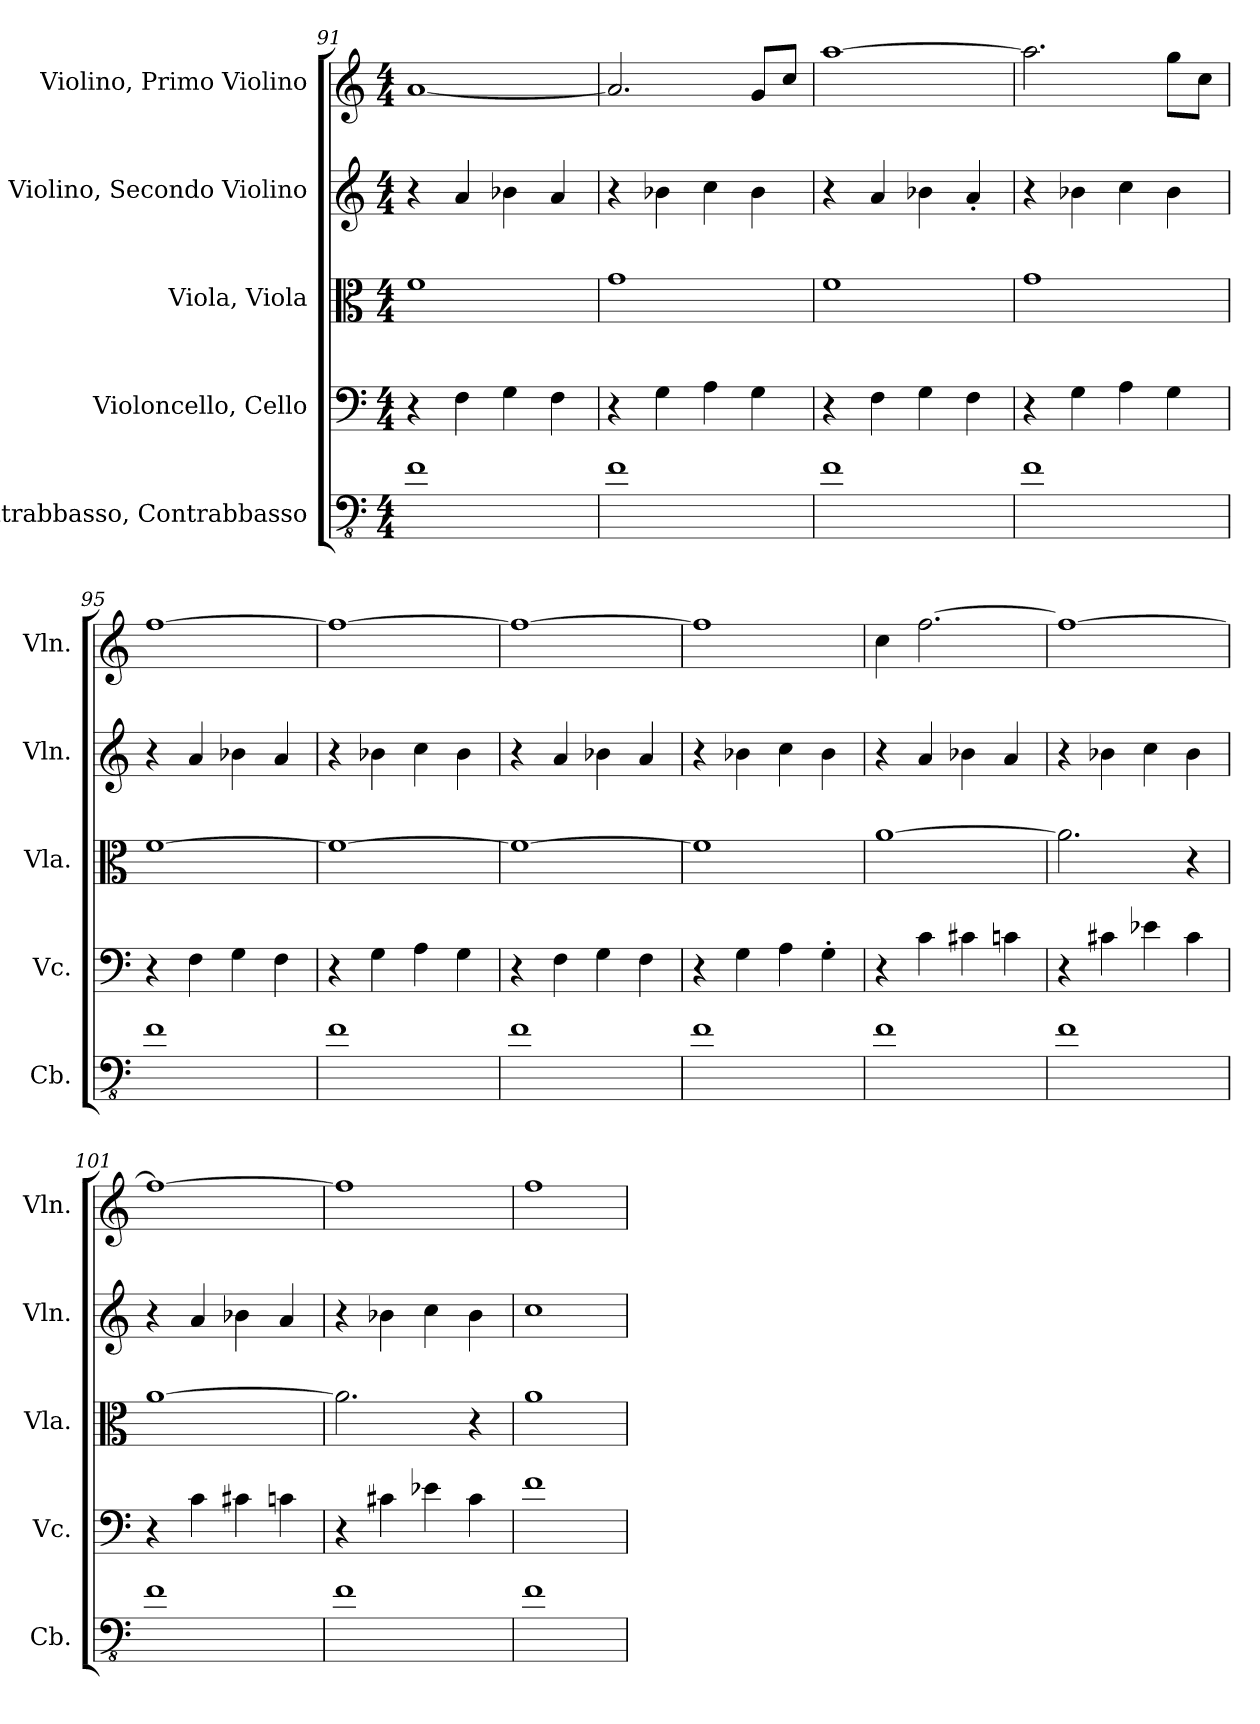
**kern	**kern	**kern	**kern	**kern
*part5	*part4	*part3	*part2	*part1
*staff5	*staff4	*staff3	*staff2	*staff1
*I"Contrabbasso, Contrabbasso	*I"Violoncello, Cello	*I"Viola, Viola	*I"Violino, Secondo Violino	*I"Violino, Primo Violino
*I'Cb.	*I'Vc.	*I'Vla.	*I'Vln.	*I'Vln.
!!LO:PB:g=z
*clefFv4	*clefF4	*clefC3	*clefG2	*clefG2
*ITrd7c12	*	*	*	*
*k[]	*k[]	*k[]	*k[]	*k[]
*M4/4	*M4/4	*M4/4	*M4/4	*M4/4
=91	=91	=91	=91	=91
1FF	4r	1f	4r	[1a
.	4F\	.	4a/	.
.	4G\	.	4b-X\	.
.	4F\	.	4a/	.
=92	=92	=92	=92	=92
1FF	4r	1g	4r	2.a/]
.	4G\	.	4b-X\	.
.	4A\	.	4cc\	.
.	4G\	.	4b-\	8g/L
.	.	.	.	8cc/J
=93	=93	=93	=93	=93
1FF	4r	1f	4r	[1aa
.	4F\	.	4a/	.
.	4G\	.	4b-X\	.
.	4F\	.	4a'/	.
=94	=94	=94	=94	=94
1FF	4r	1g	4r	2.aa\]
.	4G\	.	4b-X\	.
.	4A\	.	4cc\	.
.	4G\	.	4b-\	8gg\L
.	.	.	.	8cc\J
=95	=95	=95	=95	=95
1FF	4r	[1f	4r	[1ff
.	4F\	.	4a/	.
.	4G\	.	4b-X\	.
.	4F\	.	4a/	.
=96	=96	=96	=96	=96
1FF	4r	1f_	4r	1ff_
.	4G\	.	4b-X\	.
.	4A\	.	4cc\	.
.	4G\	.	4b-\	.
=97	=97	=97	=97	=97
1FF	4r	1f_	4r	1ff_
.	4F\	.	4a/	.
.	4G\	.	4b-X\	.
.	4F\	.	4a/	.
!!LO:LB:g=z
=98	=98	=98	=98	=98
1FF	4r	1f]	4r	1ff]
.	4G\	.	4b-X\	.
.	4A\	.	4cc\	.
.	4G'\	.	4b-\	.
=99	=99	=99	=99	=99
1FF	4r	[1a	4r	4cc\
.	4c\	.	4a/	[2.ff\
.	4c#X\	.	4b-X\	.
.	4cn\	.	4a/	.
=100	=100	=100	=100	=100
1FF	4r	2.a\]	4r	1ff_
.	4c#X\	.	4b-X\	.
.	4e-X\	.	4cc\	.
.	4c#\	4r	4b-\	.
=101	=101	=101	=101	=101
1FF	4r	[1a	4r	1ff_
.	4c\	.	4a/	.
.	4c#X\	.	4b-X\	.
.	4cn\	.	4a/	.
=102	=102	=102	=102	=102
1FF	4r	2.a\]	4r	1ff]
.	4c#X\	.	4b-X\	.
.	4e-X\	.	4cc\	.
.	4c#\	4r	4b-\	.
=103	=103	=103	=103	=103
1FF	1f	1a	1cc	1ff
=	=	=	=	=
*-	*-	*-	*-	*-
